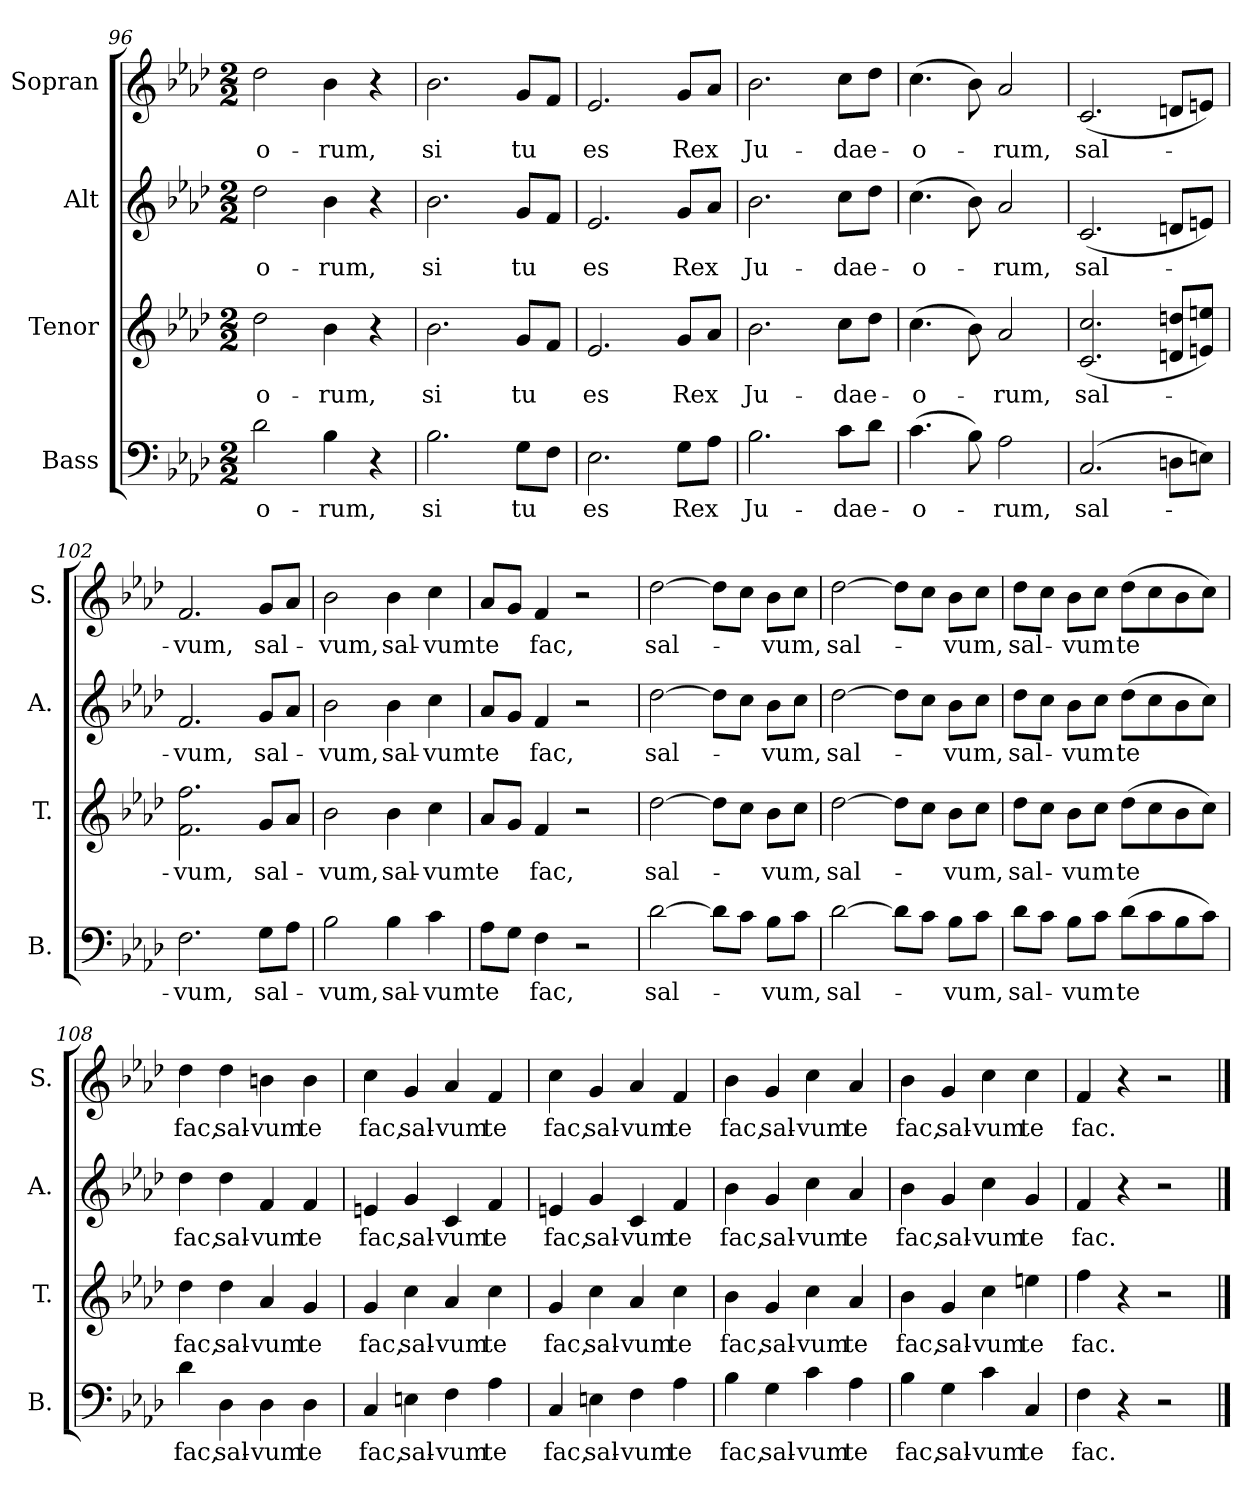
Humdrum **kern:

**kern	**text	**kern	**text	**kern	**text	**kern	**text
*part4	*part4	*part3	*part3	*part2	*part2	*part1	*part1
*staff4	*staff4	*staff3	*staff3	*staff2	*staff2	*staff1	*staff1
*I"Bass	*	*I"Tenor	*	*I"Alt	*	*I"Sopran	*
*I'B.	*	*I'T.	*	*I'A.	*	*I'S.	*
*clefF4	*	*clefG2	*	*clefG2	*	*clefG2	*
*k[b-e-a-d-]	*	*k[b-e-a-d-]	*	*k[b-e-a-d-]	*	*k[b-e-a-d-]	*
*A-:	*	*A-:	*	*A-:	*	*A-:	*
*M2/2	*	*M2/2	*	*M2/2	*	*M2/2	*
=96	=96	=96	=96	=96	=96	=96	=96
!	!LO:LY:b	!	!LO:LY:b	!	!LO:LY:b	!	!LO:LY:b
2d-\	-o-	2dd-\	-o-	2dd-\	-o-	2dd-\	-o-
!	!LO:LY:b	!	!LO:LY:b	!	!LO:LY:b	!	!LO:LY:b
4B-\	-rum,	4b-\	-rum,	4b-\	-rum,	4b-\	-rum,
4r	.	4r	.	4r	.	4r	.
=97	=97	=97	=97	=97	=97	=97	=97
!	!LO:LY:b	!	!LO:LY:b	!	!LO:LY:b	!	!LO:LY:b
2.B-\	si	2.b-\	si	2.b-\	si	2.b-\	si
!	!LO:LY:b	!	!LO:LY:b	!	!LO:LY:b	!	!LO:LY:b
8G\L	tu	8g/L	tu	8g/L	tu	8g/L	tu
8F\J	.	8f/J	.	8f/J	.	8f/J	.
=98	=98	=98	=98	=98	=98	=98	=98
!	!LO:LY:b	!	!LO:LY:b	!	!LO:LY:b	!	!LO:LY:b
2.E-\	es	2.e-/	es	2.e-/	es	2.e-/	es
!	!LO:LY:b	!	!LO:LY:b	!	!LO:LY:b	!	!LO:LY:b
8G\L	Rex	8g/L	Rex	8g/L	Rex	8g/L	Rex
8A-\J	.	8a-/J	.	8a-/J	.	8a-/J	.
!!LO:LB:g=z
=99	=99	=99	=99	=99	=99	=99	=99
!	!LO:LY:b	!	!LO:LY:b	!	!LO:LY:b	!	!LO:LY:b
2.B-\	Ju-	2.b-\	Ju-	2.b-\	Ju-	2.b-\	Ju-
!	!LO:LY:b	!	!LO:LY:b	!	!LO:LY:b	!	!LO:LY:b
8c\L	-dae-	8cc\L	-dae-	8cc\L	-dae-	8cc\L	-dae-
8d-\J	.	8dd-\J	.	8dd-\J	.	8dd-\J	.
=100	=100	=100	=100	=100	=100	=100	=100
!	!LO:LY:b	!	!LO:LY:b	!	!LO:LY:b	!	!LO:LY:b
(>4.c\	-o-	(>4.cc\	-o-	(>4.cc\	-o-	(>4.cc\	-o-
8B-\)	.	8b-\)	.	8b-\)	.	8b-\)	.
!	!LO:LY:b	!	!LO:LY:b	!	!LO:LY:b	!	!LO:LY:b
2A-\	-rum,	2a-/	-rum,	2a-/	-rum,	2a-/	-rum,
=101	=101	=101	=101	=101	=101	=101	=101
!	!LO:LY:b	!	!LO:LY:b	!	!LO:LY:b	!	!LO:LY:b
(>2.C/	sal-	(>2.c/ 2.cc/	sal-	(>2.c/	sal-	(>2.c/	sal-
8Dn\L	.	8dn/ 8ddn/L	.	8dn/L	.	8dn/L	.
8En\J)	.	8en/ 8een/J)	.	8en/J)	.	8en/J)	.
=102	=102	=102	=102	=102	=102	=102	=102
!	!LO:LY:b	!	!LO:LY:b	!	!LO:LY:b	!	!LO:LY:b
2.F\	-vum,	2.f\ 2.ff\	-vum,	2.f/	-vum,	2.f/	-vum,
!	!LO:LY:b	!	!LO:LY:b	!	!LO:LY:b	!	!LO:LY:b
8G\L	sal-	8g/L	sal-	8g/L	sal-	8g/L	sal-
8A-\J	.	8a-/J	.	8a-/J	.	8a-/J	.
=103	=103	=103	=103	=103	=103	=103	=103
!	!LO:LY:b	!	!LO:LY:b	!	!LO:LY:b	!	!LO:LY:b
2B-\	-vum,	2b-\	-vum,	2b-\	-vum,	2b-\	-vum,
!	!LO:LY:b	!	!LO:LY:b	!	!LO:LY:b	!	!LO:LY:b
4B-\	sal-	4b-\	sal-	4b-\	sal-	4b-\	sal-
!	!LO:LY:b	!	!LO:LY:b	!	!LO:LY:b	!	!LO:LY:b
4c\	-vum	4cc\	-vum	4cc\	-vum	4cc\	-vum
!!LO:LB:g=z
=104	=104	=104	=104	=104	=104	=104	=104
!	!LO:LY:b	!	!LO:LY:b	!	!LO:LY:b	!	!LO:LY:b
8A-\L	te	8a-/L	te	8a-/L	te	8a-/L	te
8G\J	.	8g/J	.	8g/J	.	8g/J	.
!	!LO:LY:b	!	!LO:LY:b	!	!LO:LY:b	!	!LO:LY:b
4F\	fac,	4f/	fac,	4f/	fac,	4f/	fac,
2r	.	2r	.	2r	.	2r	.
=105	=105	=105	=105	=105	=105	=105	=105
!	!LO:LY:b	!	!LO:LY:b	!	!LO:LY:b	!	!LO:LY:b
[2d-\	sal-	[2dd-\	sal-	[2dd-\	sal-	[2dd-\	sal-
8d-\L]	.	8dd-\L]	.	8dd-\L]	.	8dd-\L]	.
8c\J	.	8cc\J	.	8cc\J	.	8cc\J	.
!	!LO:LY:b	!	!LO:LY:b	!	!LO:LY:b	!	!LO:LY:b
8B-\L	-vum,	8b-\L	-vum,	8b-\L	-vum,	8b-\L	-vum,
8c\J	.	8cc\J	.	8cc\J	.	8cc\J	.
=106	=106	=106	=106	=106	=106	=106	=106
!	!LO:LY:b	!	!LO:LY:b	!	!LO:LY:b	!	!LO:LY:b
[2d-\	sal-	[2dd-\	sal-	[2dd-\	sal-	[2dd-\	sal-
8d-\L]	.	8dd-\L]	.	8dd-\L]	.	8dd-\L]	.
8c\J	.	8cc\J	.	8cc\J	.	8cc\J	.
!	!LO:LY:b	!	!LO:LY:b	!	!LO:LY:b	!	!LO:LY:b
8B-\L	-vum,	8b-\L	-vum,	8b-\L	-vum,	8b-\L	-vum,
8c\J	.	8cc\J	.	8cc\J	.	8cc\J	.
=107	=107	=107	=107	=107	=107	=107	=107
!	!LO:LY:b	!	!LO:LY:b	!	!LO:LY:b	!	!LO:LY:b
8d-\L	sal-	8dd-\L	sal-	8dd-\L	sal-	8dd-\L	sal-
8c\J	.	8cc\J	.	8cc\J	.	8cc\J	.
!	!LO:LY:b	!	!LO:LY:b	!	!LO:LY:b	!	!LO:LY:b
8B-\L	-vum	8b-\L	-vum	8b-\L	-vum	8b-\L	-vum
8c\J	.	8cc\J	.	8cc\J	.	8cc\J	.
!	!LO:LY:b	!	!LO:LY:b	!	!LO:LY:b	!	!LO:LY:b
(>8d-\L	te	(>8dd-\L	te	(>8dd-\L	te	(>8dd-\L	te
8c\	.	8cc\	.	8cc\	.	8cc\	.
8B-\	.	8b-\	.	8b-\	.	8b-\	.
8c\J)	.	8cc\J)	.	8cc\J)	.	8cc\J)	.
=108	=108	=108	=108	=108	=108	=108	=108
!	!LO:LY:b	!	!LO:LY:b	!	!LO:LY:b	!	!LO:LY:b
4d-\	fac,	4dd-\	fac,	4dd-\	fac,	4dd-\	fac,
!	!LO:LY:b	!	!LO:LY:b	!	!LO:LY:b	!	!LO:LY:b
4D-\	sal-	4dd-\	sal-	4dd-\	sal-	4dd-\	sal-
!	!LO:LY:b	!	!LO:LY:b	!	!LO:LY:b	!	!LO:LY:b
4D-\	-vum	4a-/	-vum	4f/	-vum	4bn\	-vum
!	!LO:LY:b	!	!LO:LY:b	!	!LO:LY:b	!	!LO:LY:b
4D-\	te	4g/	te	4f/	te	4b\	te
!!LO:PB:g=z
=109	=109	=109	=109	=109	=109	=109	=109
!	!LO:LY:b	!	!LO:LY:b	!	!LO:LY:b	!	!LO:LY:b
4C/	fac,	4g/	fac,	4en/	fac,	4cc\	fac,
!	!LO:LY:b	!	!LO:LY:b	!	!LO:LY:b	!	!LO:LY:b
4En\	sal-	4cc\	sal-	4g/	sal-	4g/	sal-
!	!LO:LY:b	!	!LO:LY:b	!	!LO:LY:b	!	!LO:LY:b
4F\	-vum	4a-/	-vum	4c/	-vum	4a-/	-vum
!	!LO:LY:b	!	!LO:LY:b	!	!LO:LY:b	!	!LO:LY:b
4A-\	te	4cc\	te	4f/	te	4f/	te
=110	=110	=110	=110	=110	=110	=110	=110
!	!LO:LY:b	!	!LO:LY:b	!	!LO:LY:b	!	!LO:LY:b
4C/	fac,	4g/	fac,	4en/	fac,	4cc\	fac,
!	!LO:LY:b	!	!LO:LY:b	!	!LO:LY:b	!	!LO:LY:b
4En\	sal-	4cc\	sal-	4g/	sal-	4g/	sal-
!	!LO:LY:b	!	!LO:LY:b	!	!LO:LY:b	!	!LO:LY:b
4F\	-vum	4a-/	-vum	4c/	-vum	4a-/	-vum
!	!LO:LY:b	!	!LO:LY:b	!	!LO:LY:b	!	!LO:LY:b
4A-\	te	4cc\	te	4f/	te	4f/	te
=111	=111	=111	=111	=111	=111	=111	=111
!	!LO:LY:b	!	!LO:LY:b	!	!LO:LY:b	!	!LO:LY:b
4B-\	fac,	4b-\	fac,	4b-\	fac,	4b-\	fac,
!	!LO:LY:b	!	!LO:LY:b	!	!LO:LY:b	!	!LO:LY:b
4G\	sal-	4g/	sal-	4g/	sal-	4g/	sal-
!	!LO:LY:b	!	!LO:LY:b	!	!LO:LY:b	!	!LO:LY:b
4c\	-vum	4cc\	-vum	4cc\	-vum	4cc\	-vum
!	!LO:LY:b	!	!LO:LY:b	!	!LO:LY:b	!	!LO:LY:b
4A-\	te	4a-/	te	4a-/	te	4a-/	te
=112	=112	=112	=112	=112	=112	=112	=112
!	!LO:LY:b	!	!LO:LY:b	!	!LO:LY:b	!	!LO:LY:b
4B-\	fac,	4b-\	fac,	4b-\	fac,	4b-\	fac,
!	!LO:LY:b	!	!LO:LY:b	!	!LO:LY:b	!	!LO:LY:b
4G\	sal-	4g/	sal-	4g/	sal-	4g/	sal-
!	!LO:LY:b	!	!LO:LY:b	!	!LO:LY:b	!	!LO:LY:b
4c\	-vum	4cc\	-vum	4cc\	-vum	4cc\	-vum
!	!LO:LY:b	!	!LO:LY:b	!	!LO:LY:b	!	!LO:LY:b
4C/	te	4een\	te	4g/	te	4cc\	te
=113	=113	=113	=113	=113	=113	=113	=113
!	!LO:LY:b	!	!LO:LY:b	!	!LO:LY:b	!	!LO:LY:b
4F\	fac.	4ff\	fac.	4f/	fac.	4f/	fac.
4r	.	4r	.	4r	.	4r	.
2r	.	2r	.	2r	.	2r	.
==	==	==	==	==	==	==	==
*-	*-	*-	*-	*-	*-	*-	*-
